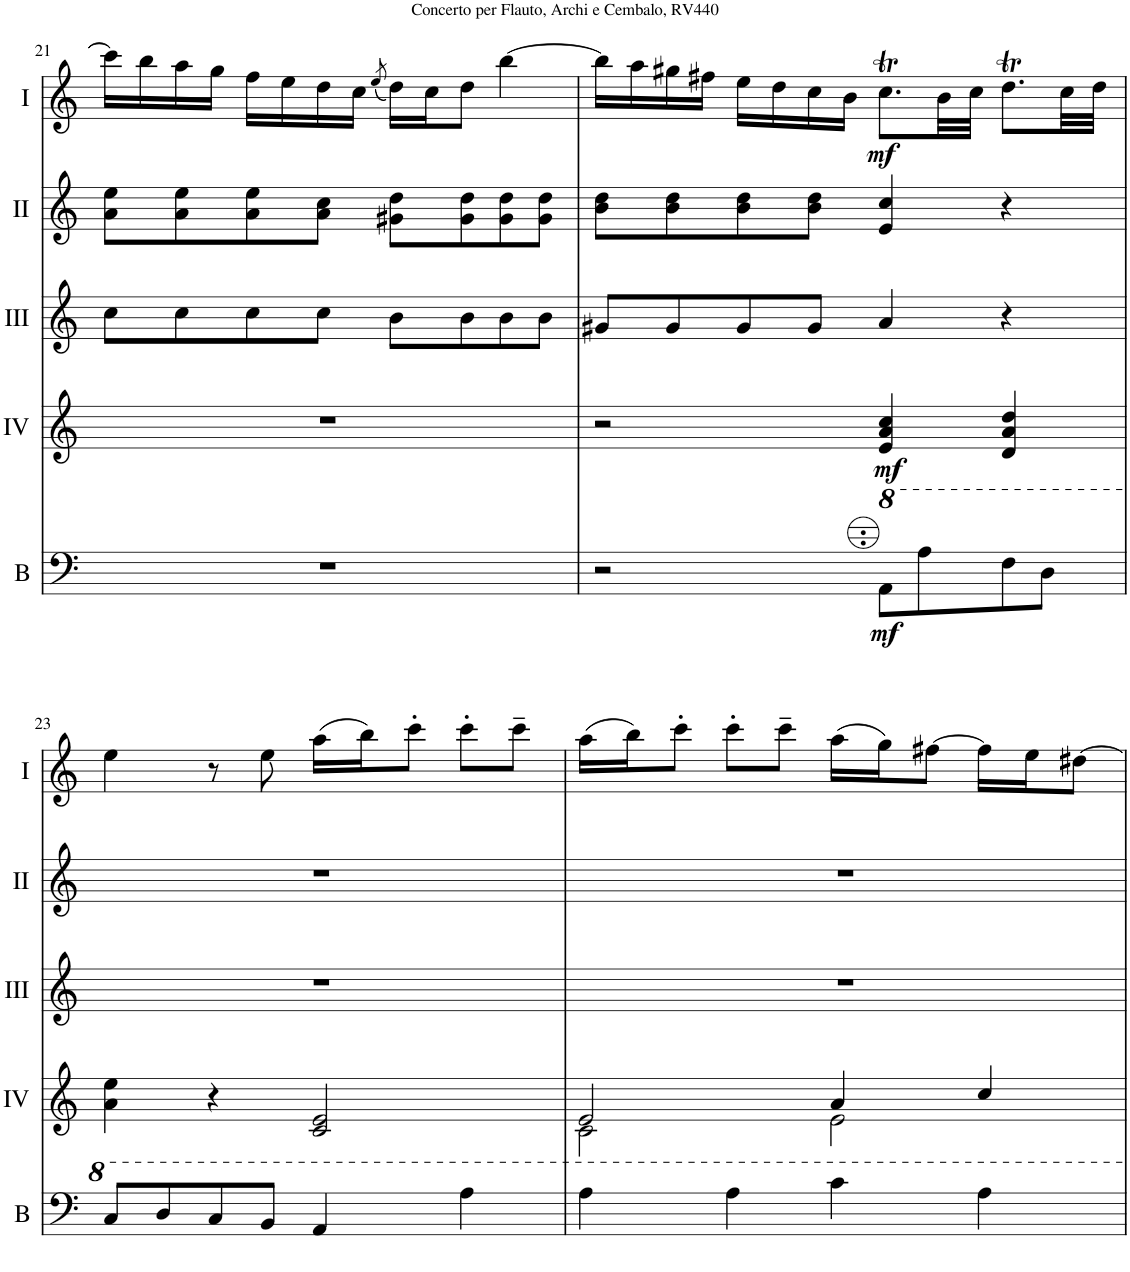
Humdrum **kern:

**kern	**dynam	**kern	**dynam	**kern	**kern	**kern	**dynam
*part5	*part5	*part4	*part4	*part3	*part2	*part1	*part1
*staff5	*staff5	*staff4	*staff4	*staff3	*staff2	*staff1	*staff1
*I"Basson	*	*I"Acc. 4	*	*I"Acc. 3	*I"Acc. 2	*I"Acc. 1	*
*I'B	*	*	*	*	*	*	*
!!LO:PB:g=z
*clefF4	*	*clefG2	*	*clefG2	*clefG2	*clefG2	*
*Trd7c12	*	*	*	*Trd7c12	*	*	*
*k[]	*	*k[]	*	*k[]	*k[]	*k[]	*
*M4/4	*	*M4/4	*	*M4/4	*M4/4	*M4/4	*
*met(c)	*	*met(c)	*	*met(c)	*met(c)	*met(c)	*
=21	=21	=21	=21	=21	=21	=21	=21
1r	.	1r	.	8cc\L	8a\ 8ee\L	16ccc\LL]	.
.	.	.	.	.	.	16bb\	.
.	.	.	.	8cc\	8a\ 8ee\	16aa\	.
.	.	.	.	.	.	16gg\JJ	.
.	.	.	.	8cc\	8a\ 8ee\	16ff\LL	.
.	.	.	.	.	.	16ee\	.
.	.	.	.	8cc\J	8a\ 8cc\J	16dd\	.
.	.	.	.	.	.	16cc\JJ	.
.	.	.	.	.	.	(8qee/	.
.	.	.	.	8b\L	8g#X\ 8dd\L	16dd\LL)	.
.	.	.	.	.	.	16cc\J	.
.	.	.	.	8b\	8g#\ 8dd\	8dd\J	.
.	.	.	.	8b\	8g#\ 8dd\	[4bb\	.
.	.	.	.	8b\J	8g#\ 8dd\J	.	.
=22	=22	=22	=22	=22	=22	=22	=22
2r	.	2r	.	8g#X/L	8b\ 8dd\L	16bb\LL]	.
.	.	.	.	.	.	16aa\	.
.	.	.	.	8g#/	8b\ 8dd\	16gg#X\	.
.	.	.	.	.	.	16ff#X\JJ	.
.	.	.	.	8g#/	8b\ 8dd\	16ee\LL	.
.	.	.	.	.	.	16dd\	.
.	.	.	.	8g#/J	8b\ 8dd\J	16cc\	.
.	.	.	.	.	.	16b\JJ	.
!	!LO:DY:b	!	!LO:DY:b	!	!	!	!LO:DY:b
8A\L	mf	4e/ 4a/ 4cc/	mf	4a/	4e/ 4cc/	8.ccT\L	mf
8a\	.	.	.	.	.	.	.
.	.	.	.	.	.	32b\LL	.
.	.	.	.	.	.	32cc\JJJ	.
8f\	.	4d/ 4a/ 4dd/	.	4r	4r	8.ddT\L	.
8d\J	.	.	.	.	.	.	.
.	.	.	.	.	.	32cc\LL	.
.	.	.	.	.	.	32dd\JJJ	.
!!LO:LB:g=z
=23	=23	=23	=23	=23	=23	=23	=23
8c/L	.	4a\ 4ee\	.	1r	1r	4ee\	.
8d/	.	.	.	.	.	.	.
8c/	.	4r	.	.	.	8r	.
8B/J	.	.	.	.	.	8ee\	.
4A/	.	2c/ 2e/	.	.	.	(16aa\LL	.
.	.	.	.	.	.	16bb\J)	.
.	.	.	.	.	.	8ccc'\J	.
4a\	.	.	.	.	.	8ccc'\L	.
.	.	.	.	.	.	8ccc~\J	.
=24	=24	=24	=24	=24	=24	=24	=24
*	*	*^	*	*	*	*	*
4a\	.	2e/	2c\	.	1r	1r	(16aa\LL	.
.	.	.	.	.	.	.	16bb\J)	.
.	.	.	.	.	.	.	8ccc'\J	.
4a\	.	.	.	.	.	.	8ccc'\L	.
.	.	.	.	.	.	.	8ccc~\J	.
4cc\	.	4a/	2e\	.	.	.	(16aa\LL	.
.	.	.	.	.	.	.	16gg\J)	.
.	.	.	.	.	.	.	[8ff#X\J	.
4a\	.	4cc/	.	.	.	.	16ff#\LL]	.
.	.	.	.	.	.	.	16ee\J	.
.	.	.	.	.	.	.	[8dd#X\J	.
*	*	*v	*v	*	*	*	*	*
=	=	=	=	=	=	=	=
*-	*-	*-	*-	*-	*-	*-	*-
